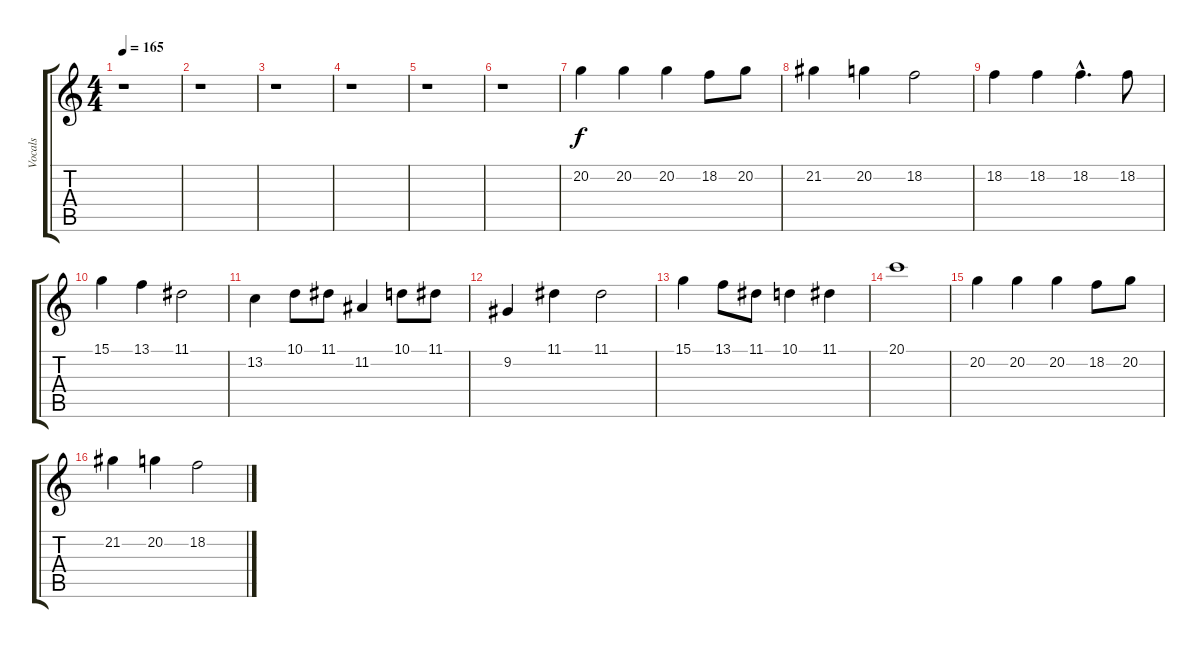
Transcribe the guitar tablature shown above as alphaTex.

\track ("Vocals" "Vocals") {instrument ocarina}
\staff {score tabs}
\tuning (E4 B3 G3 D3 A2 E2) {hide}
\ts (4 4)
\tempo 165
\clef g2
\ks c
r.1{dy f} |
r.1 |
r.1 |
r.1 |
r.1 |
r.1 |
20.2.4 20.2.4 20.2.4 18.2.8 20.2.8 |
21.2.4 20.2.4 18.2.2 |
18.2.4 18.2.4 18.2{hac}.4{d} 18.2.8 |
15.1.4 13.1.4 11.1.2 |
13.2.4 10.1.8 11.1.8 11.2.4 10.1.8 11.1.8 |
9.2.4 11.1.4 11.1.2 |
15.1.4 13.1.8 11.1.8 10.1.4 11.1.4 |
20.1.1 |
20.2.4 20.2.4 20.2.4 18.2.8 20.2.8 |
21.2.4 20.2.4 18.2.2
